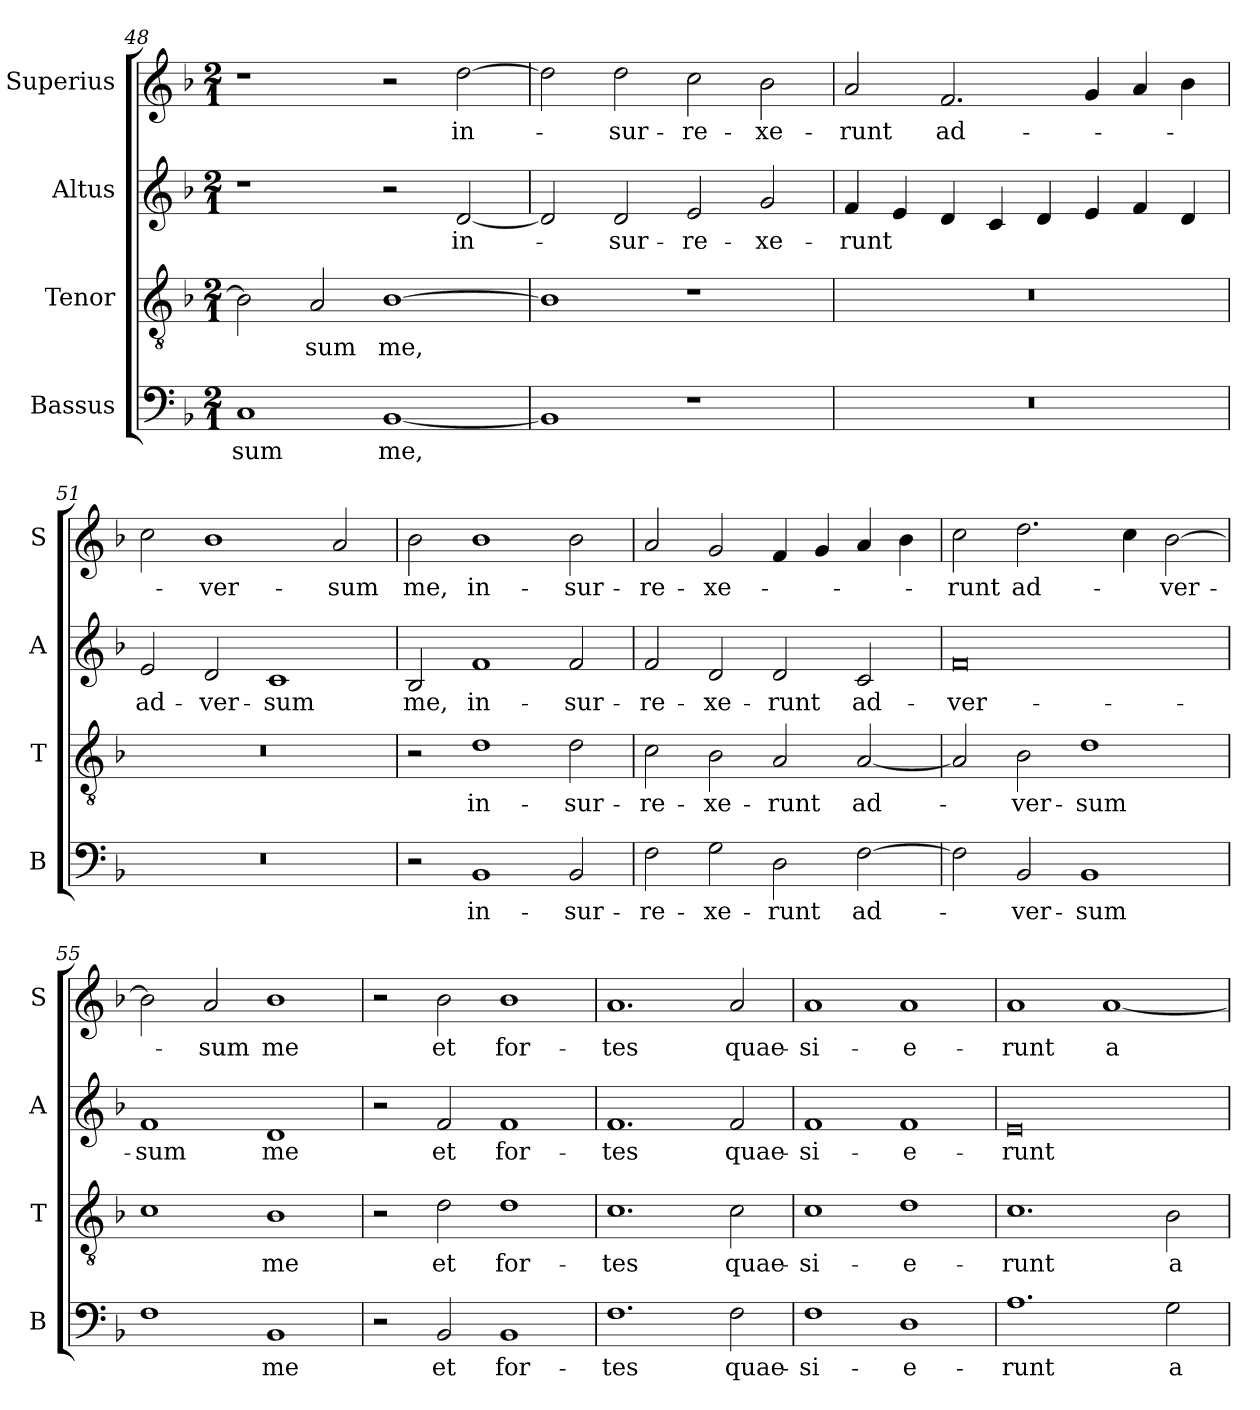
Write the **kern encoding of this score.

**kern	**text	**kern	**text	**kern	**text	**kern	**text
*part4	*part4	*part3	*part3	*part2	*part2	*part1	*part1
*staff4	*staff4	*staff3	*staff3	*staff2	*staff2	*staff1	*staff1
*I"Bassus	*	*I"Tenor	*	*I"Altus	*	*I"Superius	*
*I'B	*	*I'T	*	*I'A	*	*I'S	*
*clefF4	*	*clefGv2	*	*clefG2	*	*clefG2	*
*k[b-]	*	*k[b-]	*	*k[b-]	*	*k[b-]	*
*F:	*	*F:	*	*F:	*	*F:	*
*M2/1	*	*M2/1	*	*M2/1	*	*M2/1	*
=48	=48	=48	=48	=48	=48	=48	=48
1C	-sum	2B-]	.	1r	.	1r	.
.	.	2A	-sum	.	.	.	.
[1BB-	me,	[1B-	me,	2r	.	2r	.
.	.	.	.	[2d	in-	[2dd	in-
=49	=49	=49	=49	=49	=49	=49	=49
1BB-]	.	1B-]	.	2d]	.	2dd]	.
.	.	.	.	2d	-sur-	2dd	-sur-
1r	.	1r	.	2e	-re-	2cc	-re-
.	.	.	.	2g	-xe-	2b-	-xe-
=50	=50	=50	=50	=50	=50	=50	=50
0r	.	0r	.	4f	-runt	2a	-runt
.	.	.	.	4e	.	.	.
.	.	.	.	4d	.	2.f	ad-
.	.	.	.	4c	.	.	.
.	.	.	.	4d	.	.	.
.	.	.	.	4e	.	4g	.
.	.	.	.	4f	.	4a	.
.	.	.	.	4d	.	4b-	.
=51	=51	=51	=51	=51	=51	=51	=51
0r	.	0r	.	2e	ad-	2cc	.
.	.	.	.	2d	-ver-	1b-	-ver-
.	.	.	.	1c	-sum	.	.
.	.	.	.	.	.	2a	-sum
=52	=52	=52	=52	=52	=52	=52	=52
2r	.	2r	.	2B-	me,	2b-	me,
1BB-	in-	1d	in-	1f	in-	1b-	in-
2BB-	-sur-	2d	-sur-	2f	-sur-	2b-	-sur-
=53	=53	=53	=53	=53	=53	=53	=53
2F	-re-	2c	-re-	2f	-re-	2a	-re-
2G	-xe-	2B-	-xe-	2d	-xe-	2g	-xe-
2D	-runt	2A	-runt	2d	-runt	4f	.
.	.	.	.	.	.	4g	.
[2F	ad-	[2A	ad-	2c	ad-	4a	.
.	.	.	.	.	.	4b-	.
=54	=54	=54	=54	=54	=54	=54	=54
2F]	.	2A]	.	0f	-ver-	2cc	runt
2BB-	-ver-	2B-	-ver-	.	.	2.dd	ad-
1BB-	-sum	1d	-sum	.	.	.	.
.	.	.	.	.	.	4cc	.
.	.	.	.	.	.	[2b-	-ver-
=55	=55	=55	=55	=55	=55	=55	=55
1F	.	1c	.	1f	-sum	2b-]	.
.	.	.	.	.	.	2a	sum
1BB-	me	1B-	me	1d	me	1b-	me
=56	=56	=56	=56	=56	=56	=56	=56
2r	.	2r	.	2r	.	2r	.
2BB-	et	2d	et	2f	et	2b-	et
1BB-	for-	1d	for-	1f	for-	1b-	for-
=57	=57	=57	=57	=57	=57	=57	=57
1.F	-tes	1.c	-tes	1.f	-tes	1.a	-tes
2F	quae-	2c	quae-	2f	quae-	2a	quae-
=58	=58	=58	=58	=58	=58	=58	=58
1F	-si-	1c	-si-	1f	-si-	1a	-si-
1D	-e-	1d	-e-	1f	-e-	1a	-e-
=59	=59	=59	=59	=59	=59	=59	=59
1.A	-runt	1.c	-runt	0e	-runt	1a	-runt
.	.	.	.	.	.	[1a	a-
2G	a-	2B-	a-	.	.	.	.
=	=	=	=	=	=	=	=
*-	*-	*-	*-	*-	*-	*-	*-
